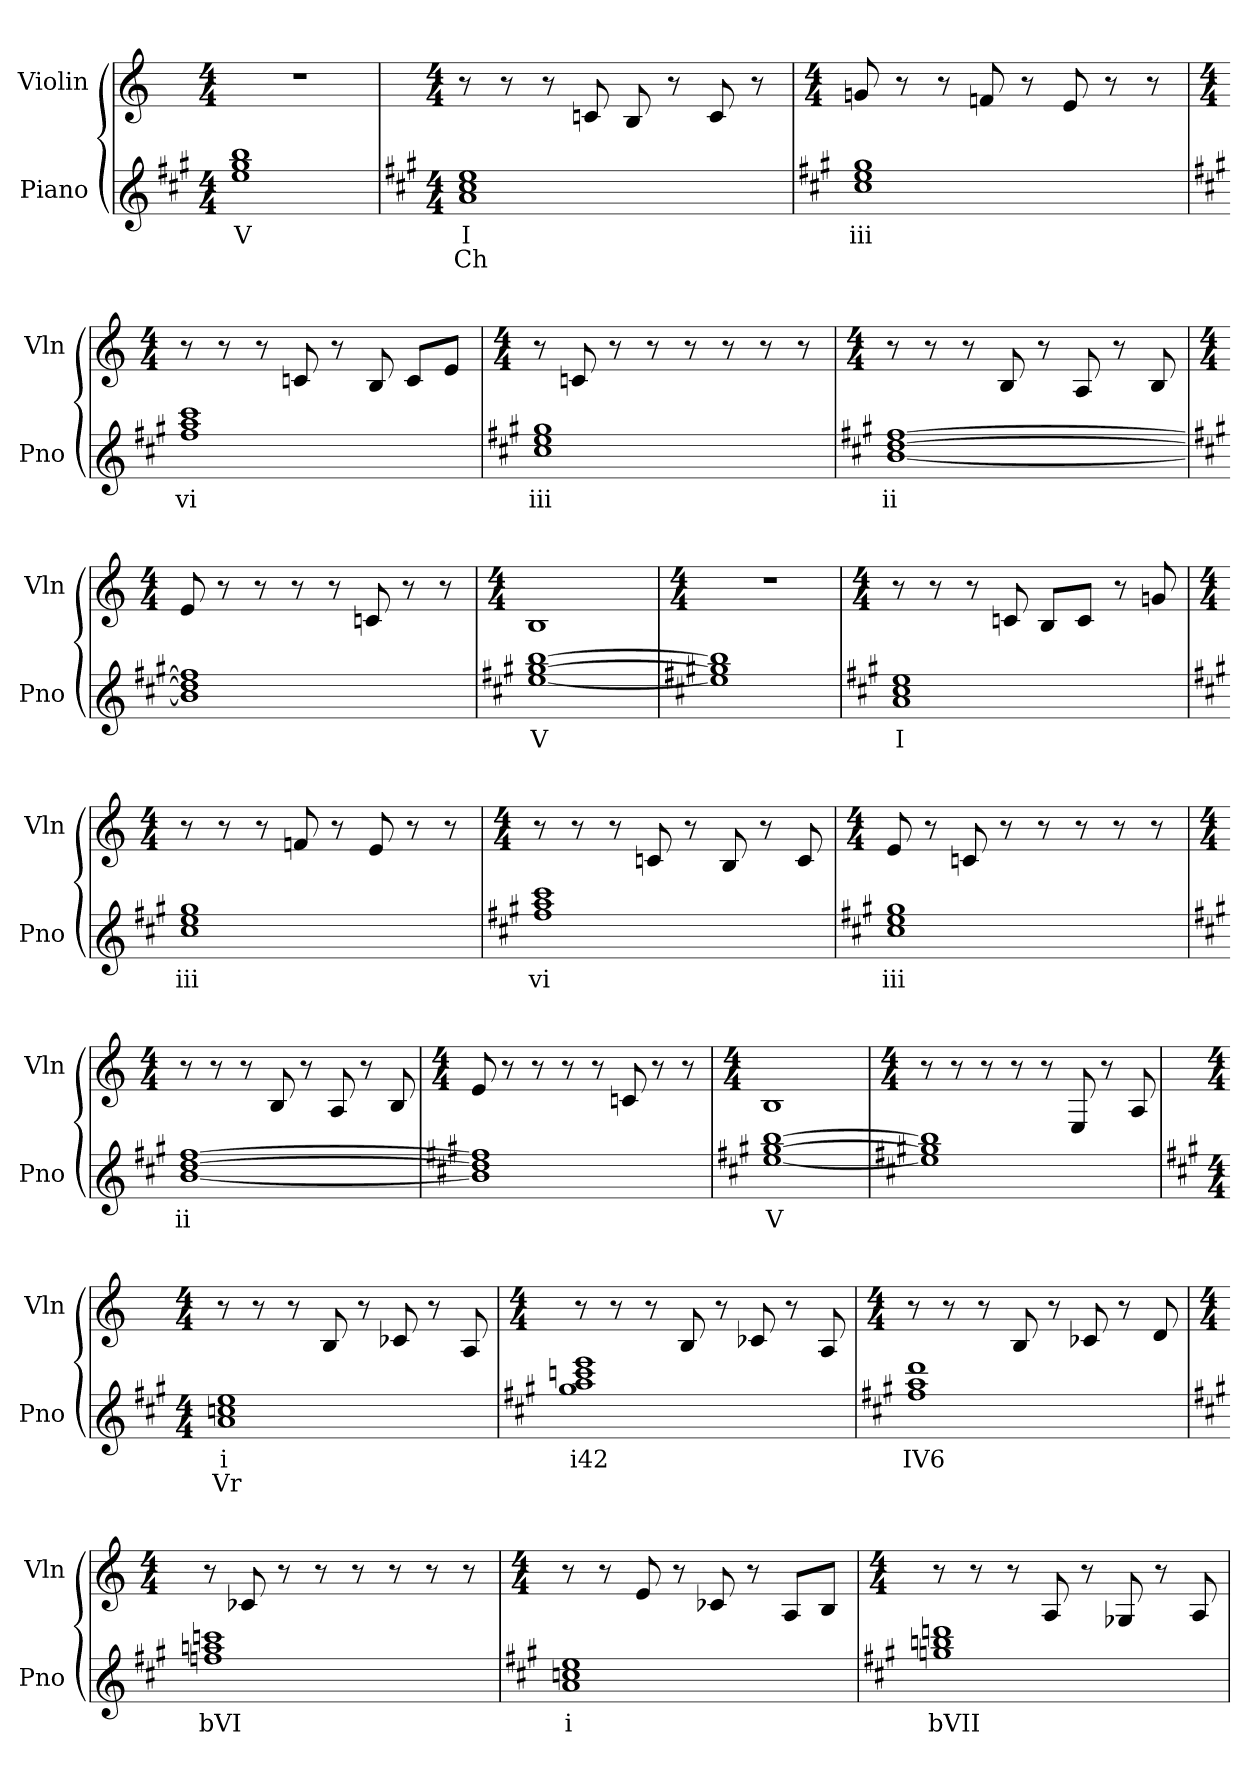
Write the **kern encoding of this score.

**kern	**text	**text	**kern
*part2	*part2	*part2	*part1
*staff2	*staff2	*staff2	*staff1
*I"Piano	*	*	*I"Violin
*I'Pno	*	*	*I'Vln
*k[f#c#g#]	*	*	*
*A:	*	*	*
*M4/4	*	*	*M4/4
=	=	=	=
1ee 1gg# 1bb	V	.	1r
=	=	=	=
*k[f#c#g#]	*	*	*
*A:	*	*	*
*M4/4	*	*	*M4/4
1a 1cc# 1ee	I	Ch	8r
.	.	.	8r
.	.	.	8r
.	.	.	8cn
.	.	.	8B
.	.	.	8r
.	.	.	8c
.	.	.	8r
=	=	=	=
*k[f#c#g#]	*	*	*
*A:	*	*	*
*	*	*	*M4/4
1cc# 1ee 1gg#	iii	.	8gn
.	.	.	8r
.	.	.	8r
.	.	.	8fn
.	.	.	8r
.	.	.	8e
.	.	.	8r
.	.	.	8r
=	=	=	=
*k[f#c#g#]	*	*	*
*A:	*	*	*
*	*	*	*M4/4
1ff# 1aa 1ccc#	vi	.	8r
.	.	.	8r
.	.	.	8r
.	.	.	8cn
.	.	.	8r
.	.	.	8B
.	.	.	8cL
.	.	.	8eJ
=	=	=	=
*k[f#c#g#]	*	*	*
*A:	*	*	*
*	*	*	*M4/4
1cc# 1ee 1gg#	iii	.	8r
.	.	.	8cn
.	.	.	8r
.	.	.	8r
.	.	.	8r
.	.	.	8r
.	.	.	8r
.	.	.	8r
=	=	=	=
*k[f#c#g#]	*	*	*
*A:	*	*	*
*	*	*	*M4/4
[1b [1dd [1ff#	ii	.	8r
.	.	.	8r
.	.	.	8r
.	.	.	8B
.	.	.	8r
.	.	.	8A
.	.	.	8r
.	.	.	8B
=	=	=	=
*k[f#c#g#]	*	*	*
*A:	*	*	*
*	*	*	*M4/4
1b] 1dd] 1ff#]	.	.	8e
.	.	.	8r
.	.	.	8r
.	.	.	8r
.	.	.	8r
.	.	.	8cn
.	.	.	8r
.	.	.	8r
=	=	=	=
*k[f#c#g#]	*	*	*
*A:	*	*	*
*	*	*	*M4/4
[1ee [1gg# [1bb	V	.	1B
=	=	=	=
*k[f#c#g#]	*	*	*
*A:	*	*	*
*	*	*	*M4/4
1ee] 1gg#] 1bb]	.	.	1r
=	=	=	=
*k[f#c#g#]	*	*	*
*A:	*	*	*
*	*	*	*M4/4
1a 1cc# 1ee	I	.	8r
.	.	.	8r
.	.	.	8r
.	.	.	8cn
.	.	.	8BL
.	.	.	8cJ
.	.	.	8r
.	.	.	8gn
=	=	=	=
*k[f#c#g#]	*	*	*
*A:	*	*	*
*	*	*	*M4/4
1cc# 1ee 1gg#	iii	.	8r
.	.	.	8r
.	.	.	8r
.	.	.	8fn
.	.	.	8r
.	.	.	8e
.	.	.	8r
.	.	.	8r
=	=	=	=
*k[f#c#g#]	*	*	*
*A:	*	*	*
*	*	*	*M4/4
1ff# 1aa 1ccc#	vi	.	8r
.	.	.	8r
.	.	.	8r
.	.	.	8cn
.	.	.	8r
.	.	.	8B
.	.	.	8r
.	.	.	8c
=	=	=	=
*k[f#c#g#]	*	*	*
*A:	*	*	*
*	*	*	*M4/4
1cc# 1ee 1gg#	iii	.	8e
.	.	.	8r
.	.	.	8cn
.	.	.	8r
.	.	.	8r
.	.	.	8r
.	.	.	8r
.	.	.	8r
=	=	=	=
*k[f#c#g#]	*	*	*
*A:	*	*	*
*	*	*	*M4/4
[1b [1dd [1ff#	ii	.	8r
.	.	.	8r
.	.	.	8r
.	.	.	8B
.	.	.	8r
.	.	.	8A
.	.	.	8r
.	.	.	8B
=	=	=	=
*k[f#c#g#]	*	*	*
*A:	*	*	*
*	*	*	*M4/4
1b] 1dd] 1ff#]	.	.	8e
.	.	.	8r
.	.	.	8r
.	.	.	8r
.	.	.	8r
.	.	.	8cn
.	.	.	8r
.	.	.	8r
=	=	=	=
*k[f#c#g#]	*	*	*
*A:	*	*	*
*	*	*	*M4/4
[1ee [1gg# [1bb	V	.	1B
=	=	=	=
*k[f#c#g#]	*	*	*
*A:	*	*	*
*	*	*	*M4/4
1ee] 1gg#] 1bb]	.	.	8r
.	.	.	8r
.	.	.	8r
.	.	.	8r
.	.	.	8r
.	.	.	8E
.	.	.	8r
.	.	.	8A
=	=	=	=
*k[f#c#g#]	*	*	*
*A:	*	*	*
*M4/4	*	*	*M4/4
1a 1ccn 1ee	i	Vr	8r
.	.	.	8r
.	.	.	8r
.	.	.	8B
.	.	.	8r
.	.	.	8c-X
.	.	.	8r
.	.	.	8A
=	=	=	=
*k[f#c#g#]	*	*	*
*A:	*	*	*
*	*	*	*M4/4
1gg# 1aa 1cccn 1eee	i42	.	8r
.	.	.	8r
.	.	.	8r
.	.	.	8B
.	.	.	8r
.	.	.	8c-X
.	.	.	8r
.	.	.	8A
=	=	=	=
*k[f#c#g#]	*	*	*
*A:	*	*	*
*	*	*	*M4/4
1ff# 1aa 1ddd	IV6	.	8r
.	.	.	8r
.	.	.	8r
.	.	.	8B
.	.	.	8r
.	.	.	8c-X
.	.	.	8r
.	.	.	8d
=	=	=	=
*k[f#c#g#]	*	*	*
*A:	*	*	*
*	*	*	*M4/4
1ffn 1aan 1cccn	bVI	.	8r
.	.	.	8c-X
.	.	.	8r
.	.	.	8r
.	.	.	8r
.	.	.	8r
.	.	.	8r
.	.	.	8r
=	=	=	=
*k[f#c#g#]	*	*	*
*A:	*	*	*
*	*	*	*M4/4
1a 1ccn 1ee	i	.	8r
.	.	.	8r
.	.	.	8e
.	.	.	8r
.	.	.	8c-X
.	.	.	8r
.	.	.	8AL
.	.	.	8BJ
=	=	=	=
*k[f#c#g#]	*	*	*
*A:	*	*	*
*	*	*	*M4/4
1ggn 1bbn 1dddn	bVII	.	8r
.	.	.	8r
.	.	.	8r
.	.	.	8A
.	.	.	8r
.	.	.	8G-X
.	.	.	8r
.	.	.	8A
=	=	=	=
*-	*-	*-	*-
